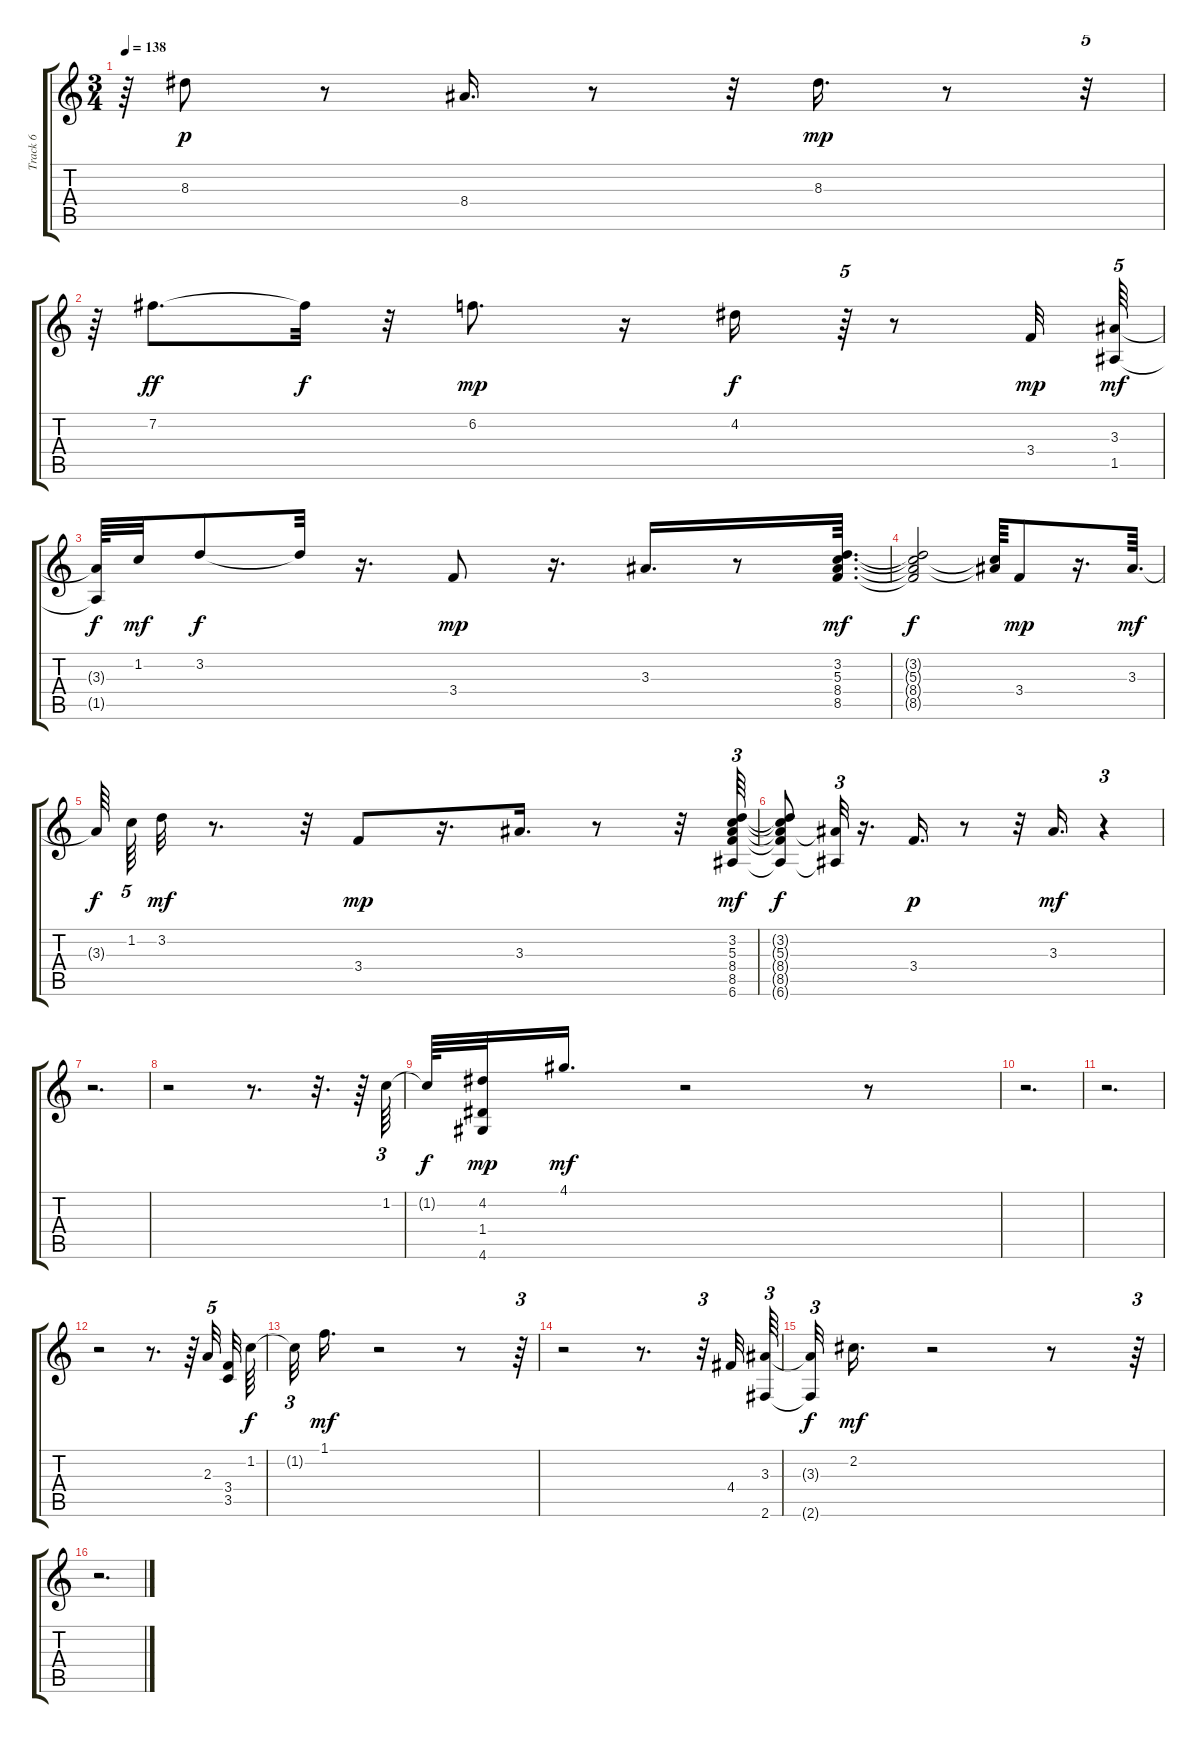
\track ("Track 6" "Track 6") {instrument acousticguitarsteel}
\staff {score tabs}
\tuning (E4 B3 G3 D3 A2 E2) {hide}
\ts (3 4)
\tempo 138
\clef g2
\ks c
r.64{dy mp} 8.3.8{dy p} r.8 8.4.16{d} r.8 r.32 8.3.16{d dy mp} r.8 r.32{tu (5 4)} |
r.64 7.2.8{d dy ff} 7.2{t}.32{dy f} r.32 6.2.8{d dy mp} r.16 4.2.16{dy f} r.64{tu (5 4)} r.8 3.4.32{dy mp} (3.3 1.5).64{tu (5 4) dy mf} |
(3.3{t} 1.5{t}).64{dy f} 1.2.32{dy mf} 3.2.8{dy f} 3.2{t}.32 r.16{d} 3.4.8{dy mp} r.16{d} 3.3.16{d} r.8 (3.2 5.3 8.4 8.5).64{d dy mf} |
(3.2{t} 5.3{t} 8.4{t} 8.5{t}).2{dy f} (5.3{t} 8.4{t}).64 3.4.8{dy mp} r.16{d} 3.3.64{d dy mf} |
3.3{t}.64{dy f} 1.2.64{tu (5 4)} 3.2.32{dy mf} r.8{d} r.32 3.4.8{dy mp} r.16{d} 3.3.16{d} r.8 r.32 (3.2 5.3 8.4 8.5 6.6).64{tu (3 2) dy mf} |
(3.2{t} 5.3{t} 8.4{t} 8.5{t} 6.6{t}).8{dy f} (8.4{t} 6.6{t}).32{tu (3 2)} r.16{d} 3.4.16{d dy p} r.8 r.32 3.3.16{d dy mf} r.4{tu (3 2)} |
r.2{d} |
r.2 r.8{d} r.32{d} r.64 1.2.64{tu (3 2)} |
1.2{t}.64{dy f} (4.2 1.4 4.6).32{dy mp} 4.1.16{d dy mf} r.2 r.8 |
r.2{d} |
r.2{d} |
r.2 r.8{d} r.64 2.3.32{tu (5 4)} (3.4 3.5).32 1.2.64{dy f} |
1.2{t}.32{tu (3 2)} 1.1.16{d dy mf} r.2 r.8 r.64{tu (3 2)} |
r.2 r.8{d} r.32{tu (3 2)} 4.4.32 (3.3 2.6).64{tu (3 2)} |
(3.3{t} 2.6{t}).32{tu (3 2) dy f} 2.2.16{d dy mf} r.2 r.8 r.64{tu (3 2)} |
r.2{d}
